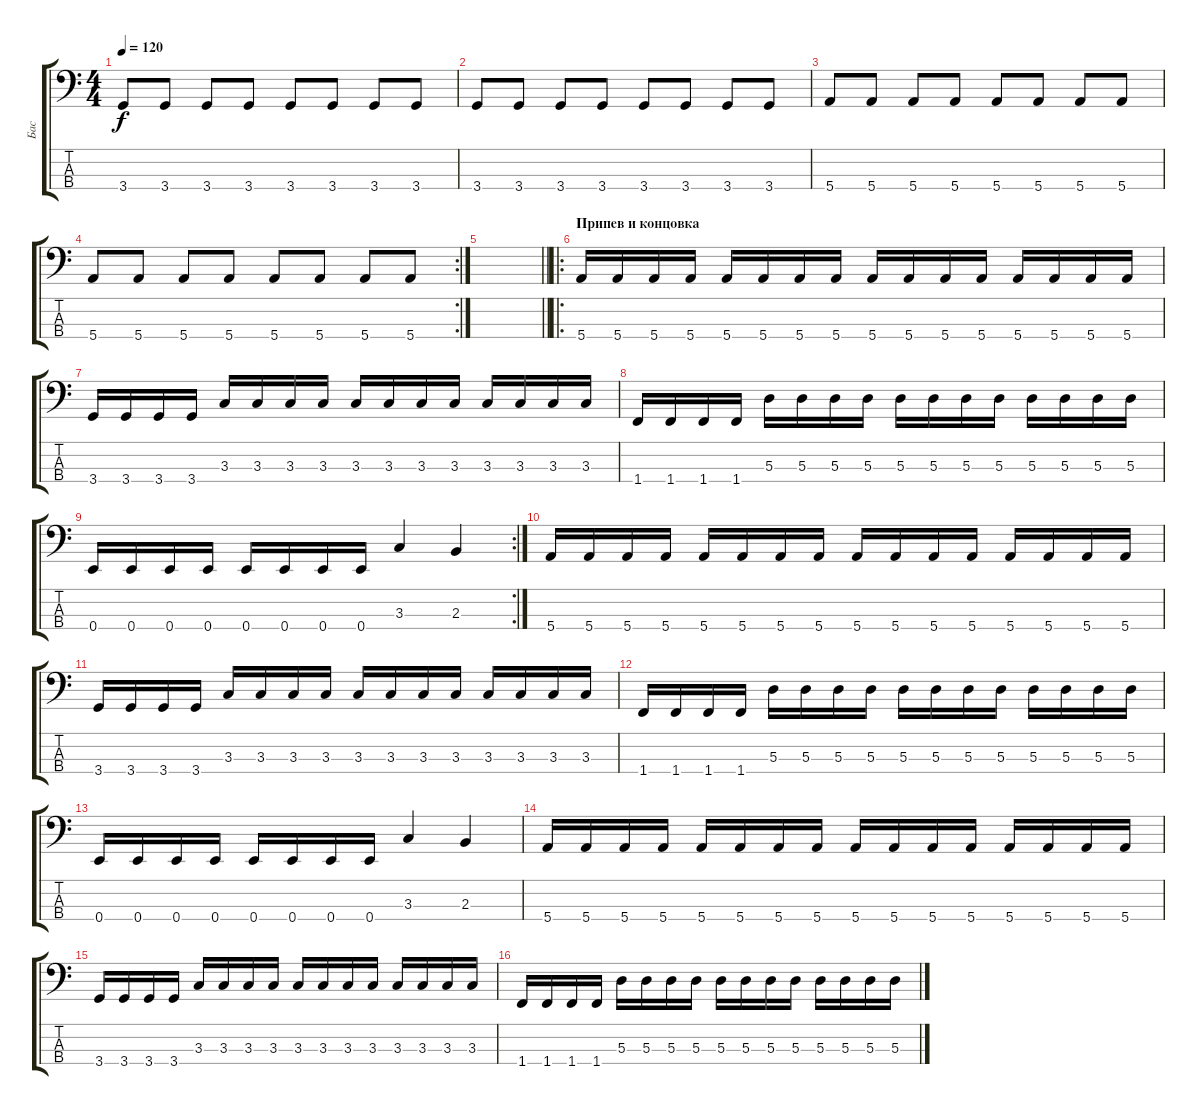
\track ("Бас" "Бас") {instrument electricbassfinger}
\staff {score tabs}
\tuning (G2 D2 A1 E1) {hide}
\ts (4 4)
\tempo 120
\clef f4
\ks c
3.4.8{dy f} 3.4.8 3.4.8 3.4.8 3.4.8 3.4.8 3.4.8 3.4.8 |
3.4.8 3.4.8 3.4.8 3.4.8 3.4.8 3.4.8 3.4.8 3.4.8 |
5.4.8 5.4.8 5.4.8 5.4.8 5.4.8 5.4.8 5.4.8 5.4.8 |
\rc 2
5.4.8 5.4.8 5.4.8 5.4.8 5.4.8 5.4.8 5.4.8 5.4.8 |
\barLineRight lightlight
|
\ro
\section ("" "Припев и концовка")
5.4.16 5.4.16 5.4.16 5.4.16 5.4.16 5.4.16 5.4.16 5.4.16 5.4.16 5.4.16 5.4.16 5.4.16 5.4.16 5.4.16 5.4.16 5.4.16 |
3.4.16 3.4.16 3.4.16 3.4.16 3.3.16 3.3.16 3.3.16 3.3.16 3.3.16 3.3.16 3.3.16 3.3.16 3.3.16 3.3.16 3.3.16 3.3.16 |
1.4.16 1.4.16 1.4.16 1.4.16 5.3.16 5.3.16 5.3.16 5.3.16 5.3.16 5.3.16 5.3.16 5.3.16 5.3.16 5.3.16 5.3.16 5.3.16 |
\rc 2
0.4.16 0.4.16 0.4.16 0.4.16 0.4.16 0.4.16 0.4.16 0.4.16 3.3.4 2.3.4 |
5.4.16 5.4.16 5.4.16 5.4.16 5.4.16 5.4.16 5.4.16 5.4.16 5.4.16 5.4.16 5.4.16 5.4.16 5.4.16 5.4.16 5.4.16 5.4.16 |
3.4.16 3.4.16 3.4.16 3.4.16 3.3.16 3.3.16 3.3.16 3.3.16 3.3.16 3.3.16 3.3.16 3.3.16 3.3.16 3.3.16 3.3.16 3.3.16 |
1.4.16 1.4.16 1.4.16 1.4.16 5.3.16 5.3.16 5.3.16 5.3.16 5.3.16 5.3.16 5.3.16 5.3.16 5.3.16 5.3.16 5.3.16 5.3.16 |
0.4.16 0.4.16 0.4.16 0.4.16 0.4.16 0.4.16 0.4.16 0.4.16 3.3.4 2.3.4 |
5.4.16 5.4.16 5.4.16 5.4.16 5.4.16 5.4.16 5.4.16 5.4.16 5.4.16 5.4.16 5.4.16 5.4.16 5.4.16 5.4.16 5.4.16 5.4.16 |
3.4.16 3.4.16 3.4.16 3.4.16 3.3.16 3.3.16 3.3.16 3.3.16 3.3.16 3.3.16 3.3.16 3.3.16 3.3.16 3.3.16 3.3.16 3.3.16 |
1.4.16 1.4.16 1.4.16 1.4.16 5.3.16 5.3.16 5.3.16 5.3.16 5.3.16 5.3.16 5.3.16 5.3.16 5.3.16 5.3.16 5.3.16 5.3.16
